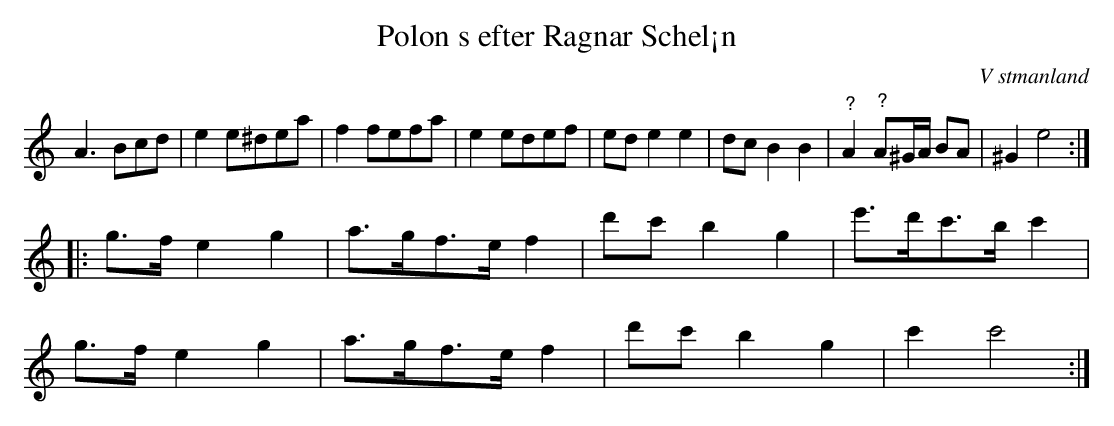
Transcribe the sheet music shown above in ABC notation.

X:1
T:Polon s efter Ragnar Schel¡n
O:V stmanland
L:1/8
K:Am
A3 Bcd | e2 e^dea | f2 fefa | e2 edef | ed e2 e2 | dc B2 B2 | "^?"A2 "^?"A^G/A/ BA | ^G2 e4 ::
g>f e2 g2 | a>gf>e f2 | d'c' b2 g2 | e'>d'c'>b c'2 |
g>f e2 g2 | a>gf>e f2 | d'c' b2 g2 | c'2 c'4 :|
